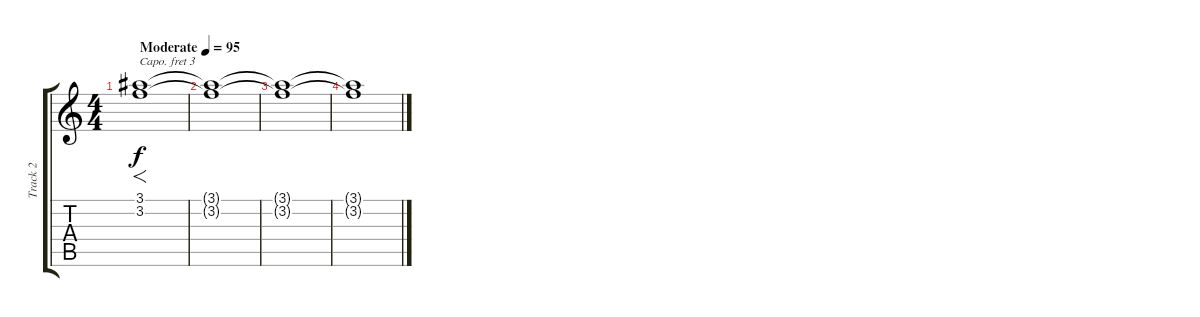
\track ("Track 2" "Track 2") {instrument overdrivenguitar}
\staff {score tabs}
\capo 3
\tuning (E4 B3 G3 D3 A2 E2) {hide}
\ts (4 4)
\tempo (95 "Moderate")
\clef g2
\ks c
(3.1 3.2).1{f dy f instrument overdrivenguitar} |
(3.1{t} 3.2{t}).1 |
(3.1{t} 3.2{t}).1 |
(3.1{t} 3.2{t}).1
